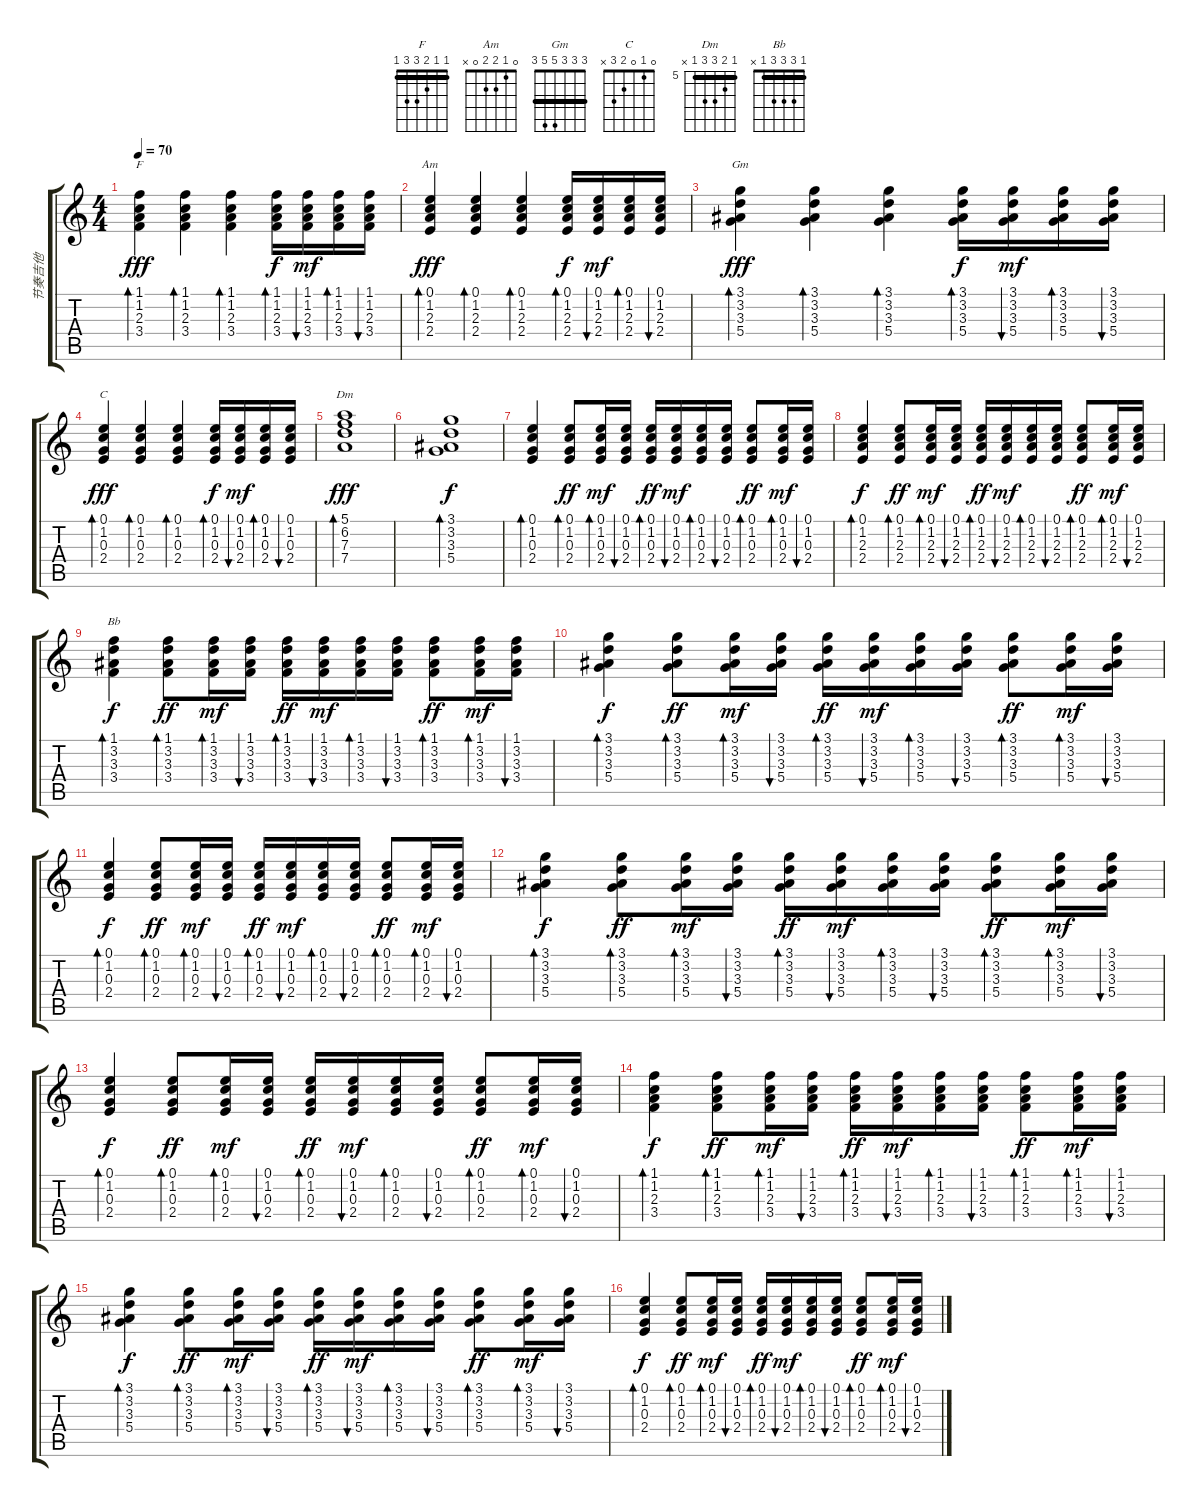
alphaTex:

\track ("节奏吉他" "节奏吉他") {instrument acousticguitarsteel}
\staff {score tabs}
\tuning (E4 B3 G3 D3 A2 E2) {hide}
\chord ("F" 1 1 2 3 3 1) {barre 1}
\chord ("Am" 0 1 2 2 0 x)
\chord ("Gm" 3 3 3 5 5 3) {barre 3}
\chord ("C" 0 1 0 2 3 x)
\chord ("Dm" 5 6 7 7 5 x) {firstfret 5 barre 5}
\chord ("Bb" 1 3 3 3 1 x) {barre 1}
\ts (4 4)
\tempo 70
\clef g2
\ks c
(1.1 1.2 2.3 3.4).4{bd 30 ch "F" dy fff} (1.1 1.2 2.3 3.4).4{bd 30} (1.1 1.2 2.3 3.4).4{bd 30} (1.1 1.2 2.3 3.4).16{bd 30 dy f} (1.1 1.2 2.3 3.4).16{bu 30 dy mf} (1.1 1.2 2.3 3.4).16{bd 30} (1.1 1.2 2.3 3.4).16{bu 30} |
(0.1 1.2 2.3 2.4).4{bd 30 ch "Am" dy fff} (0.1 1.2 2.3 2.4).4{bd 30} (0.1 1.2 2.3 2.4).4{bd 30} (0.1 1.2 2.3 2.4).16{bd 30 dy f} (0.1 1.2 2.3 2.4).16{bu 30 dy mf} (0.1 1.2 2.3 2.4).16{bd 30} (0.1 1.2 2.3 2.4).16{bu 30} |
(3.1 3.2 3.3 5.4).4{bd 30 ch "Gm" dy fff} (3.1 3.2 3.3 5.4).4{bd 30} (3.1 3.2 3.3 5.4).4{bd 30} (3.1 3.2 3.3 5.4).16{bd 30 dy f} (3.1 3.2 3.3 5.4).16{bu 30 dy mf} (3.1 3.2 3.3 5.4).16{bd 30} (3.1 3.2 3.3 5.4).16{bu 30} |
(0.1 1.2 0.3 2.4).4{bd 30 ch "C" dy fff} (0.1 1.2 0.3 2.4).4{bd 30} (0.1 1.2 0.3 2.4).4{bd 30} (0.1 1.2 0.3 2.4).16{bd 30 dy f} (0.1 1.2 0.3 2.4).16{bu 30 dy mf} (0.1 1.2 0.3 2.4).16{bd 30} (0.1 1.2 0.3 2.4).16{bu 30} |
(5.1 6.2 7.3 7.4).1{bd 240 ch "Dm" dy fff} |
(3.1 3.2 3.3 5.4).1{bd 60 dy f} |
(0.1 1.2 0.3 2.4).4{bd 60} (0.1 1.2 0.3 2.4).8{bd 60 dy ff} (0.1 1.2 0.3 2.4).16{bd 60 dy mf} (0.1 1.2 0.3 2.4).16{bu 60} (0.1 1.2 0.3 2.4).16{bd 60 dy ff} (0.1 1.2 0.3 2.4).16{bu 60 dy mf} (0.1 1.2 0.3 2.4).16{bd 60} (0.1 1.2 0.3 2.4).16{bu 60} (0.1 1.2 0.3 2.4).8{bd 60 dy ff} (0.1 1.2 0.3 2.4).16{bd 60 dy mf} (0.1 1.2 0.3 2.4).16{bu 60} |
(0.1 1.2 2.3 2.4).4{bd 60 dy f} (0.1 1.2 2.3 2.4).8{bd 60 dy ff} (0.1 1.2 2.3 2.4).16{bd 60 dy mf} (0.1 1.2 2.3 2.4).16{bu 60} (0.1 1.2 2.3 2.4).16{bd 60 dy ff} (0.1 1.2 2.3 2.4).16{bu 60 dy mf} (0.1 1.2 2.3 2.4).16{bd 60} (0.1 1.2 2.3 2.4).16{bu 60} (0.1 1.2 2.3 2.4).8{bd 60 dy ff} (0.1 1.2 2.3 2.4).16{bd 60 dy mf} (0.1 1.2 2.3 2.4).16{bu 60} |
(1.1 3.2 3.3 3.4).4{bd 60 ch "Bb" dy f} (1.1 3.2 3.3 3.4).8{bd 60 dy ff} (1.1 3.2 3.3 3.4).16{bd 60 dy mf} (1.1 3.2 3.3 3.4).16{bu 60} (1.1 3.2 3.3 3.4).16{bd 60 dy ff} (1.1 3.2 3.3 3.4).16{bu 60 dy mf} (1.1 3.2 3.3 3.4).16{bd 60} (1.1 3.2 3.3 3.4).16{bu 60} (1.1 3.2 3.3 3.4).8{bd 60 dy ff} (1.1 3.2 3.3 3.4).16{bd 60 dy mf} (1.1 3.2 3.3 3.4).16{bu 60} |
(3.1 3.2 3.3 5.4).4{bd 60 dy f} (3.1 3.2 3.3 5.4).8{bd 60 dy ff} (3.1 3.2 3.3 5.4).16{bd 60 dy mf} (3.1 3.2 3.3 5.4).16{bu 60} (3.1 3.2 3.3 5.4).16{bd 60 dy ff} (3.1 3.2 3.3 5.4).16{bu 60 dy mf} (3.1 3.2 3.3 5.4).16{bd 60} (3.1 3.2 3.3 5.4).16{bu 60} (3.1 3.2 3.3 5.4).8{bd 60 dy ff} (3.1 3.2 3.3 5.4).16{bd 60 dy mf} (3.1 3.2 3.3 5.4).16{bu 60} |
(0.1 1.2 0.3 2.4).4{bd 60 dy f} (0.1 1.2 0.3 2.4).8{bd 60 dy ff} (0.1 1.2 0.3 2.4).16{bd 60 dy mf} (0.1 1.2 0.3 2.4).16{bu 60} (0.1 1.2 0.3 2.4).16{bd 60 dy ff} (0.1 1.2 0.3 2.4).16{bu 60 dy mf} (0.1 1.2 0.3 2.4).16{bd 60} (0.1 1.2 0.3 2.4).16{bu 60} (0.1 1.2 0.3 2.4).8{bd 60 dy ff} (0.1 1.2 0.3 2.4).16{bd 60 dy mf} (0.1 1.2 0.3 2.4).16{bu 60} |
(3.1 3.2 3.3 5.4).4{bd 60 dy f} (3.1 3.2 3.3 5.4).8{bd 60 dy ff} (3.1 3.2 3.3 5.4).16{bd 60 dy mf} (3.1 3.2 3.3 5.4).16{bu 60} (3.1 3.2 3.3 5.4).16{bd 60 dy ff} (3.1 3.2 3.3 5.4).16{bu 60 dy mf} (3.1 3.2 3.3 5.4).16{bd 60} (3.1 3.2 3.3 5.4).16{bu 60} (3.1 3.2 3.3 5.4).8{bd 60 dy ff} (3.1 3.2 3.3 5.4).16{bd 60 dy mf} (3.1 3.2 3.3 5.4).16{bu 60} |
(0.1 1.2 0.3 2.4).4{bd 60 dy f} (0.1 1.2 0.3 2.4).8{bd 60 dy ff} (0.1 1.2 0.3 2.4).16{bd 60 dy mf} (0.1 1.2 0.3 2.4).16{bu 60} (0.1 1.2 0.3 2.4).16{bd 60 dy ff} (0.1 1.2 0.3 2.4).16{bu 60 dy mf} (0.1 1.2 0.3 2.4).16{bd 60} (0.1 1.2 0.3 2.4).16{bu 60} (0.1 1.2 0.3 2.4).8{bd 60 dy ff} (0.1 1.2 0.3 2.4).16{bd 60 dy mf} (0.1 1.2 0.3 2.4).16{bu 60} |
(1.1 1.2 2.3 3.4).4{bd 60 dy f} (1.1 1.2 2.3 3.4).8{bd 60 dy ff} (1.1 1.2 2.3 3.4).16{bd 60 dy mf} (1.1 1.2 2.3 3.4).16{bu 60} (1.1 1.2 2.3 3.4).16{bd 60 dy ff} (1.1 1.2 2.3 3.4).16{bu 60 dy mf} (1.1 1.2 2.3 3.4).16{bd 60} (1.1 1.2 2.3 3.4).16{bu 60} (1.1 1.2 2.3 3.4).8{bd 60 dy ff} (1.1 1.2 2.3 3.4).16{bd 60 dy mf} (1.1 1.2 2.3 3.4).16{bu 60} |
(3.1 3.2 3.3 5.4).4{bd 60 dy f} (3.1 3.2 3.3 5.4).8{bd 60 dy ff} (3.1 3.2 3.3 5.4).16{bd 60 dy mf} (3.1 3.2 3.3 5.4).16{bu 60} (3.1 3.2 3.3 5.4).16{bd 60 dy ff} (3.1 3.2 3.3 5.4).16{bu 60 dy mf} (3.1 3.2 3.3 5.4).16{bd 60} (3.1 3.2 3.3 5.4).16{bu 60} (3.1 3.2 3.3 5.4).8{bd 60 dy ff} (3.1 3.2 3.3 5.4).16{bd 60 dy mf} (3.1 3.2 3.3 5.4).16{bu 60} |
(0.1 1.2 0.3 2.4).4{bd 60 dy f} (0.1 1.2 0.3 2.4).8{bd 60 dy ff} (0.1 1.2 0.3 2.4).16{bd 60 dy mf} (0.1 1.2 0.3 2.4).16{bu 60} (0.1 1.2 0.3 2.4).16{bd 60 dy ff} (0.1 1.2 0.3 2.4).16{bu 60 dy mf} (0.1 1.2 0.3 2.4).16{bd 60} (0.1 1.2 0.3 2.4).16{bu 60} (0.1 1.2 0.3 2.4).8{bd 60 dy ff} (0.1 1.2 0.3 2.4).16{bd 60 dy mf} (0.1 1.2 0.3 2.4).16{bu 60}
